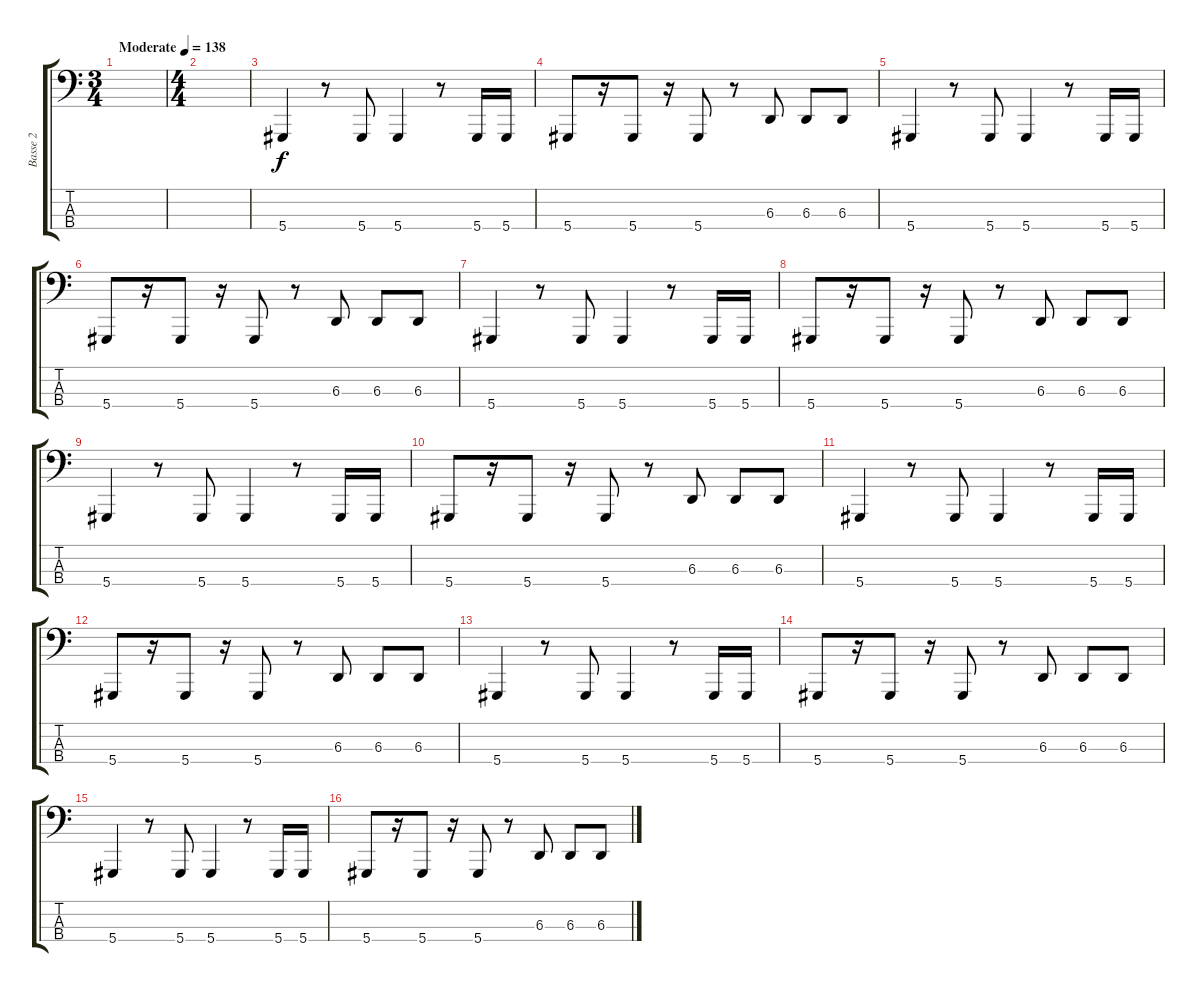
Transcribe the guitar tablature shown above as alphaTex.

\track ("Basse 2" "Basse 2") {instrument lead2sawtooth}
\staff {score tabs}
\tuning (Gb2 Db2 Ab1 Eb1) {hide}
\ts (3 4)
\tempo (138 "Moderate")
\clef f4
\ks c
|
\ts (4 4)
|
5.4.4 r.8 5.4.8 5.4.4 r.8 5.4.16 5.4.16 |
5.4.8 r.16 5.4.8 r.16 5.4.8 r.8 6.3.8 6.3.8 6.3.8 |
5.4.4 r.8 5.4.8 5.4.4 r.8 5.4.16 5.4.16 |
5.4.8 r.16 5.4.8 r.16 5.4.8 r.8 6.3.8 6.3.8 6.3.8 |
5.4.4 r.8 5.4.8 5.4.4 r.8 5.4.16 5.4.16 |
5.4.8 r.16 5.4.8 r.16 5.4.8 r.8 6.3.8 6.3.8 6.3.8 |
5.4.4 r.8 5.4.8 5.4.4 r.8 5.4.16 5.4.16 |
5.4.8 r.16 5.4.8 r.16 5.4.8 r.8 6.3.8 6.3.8 6.3.8 |
5.4.4 r.8 5.4.8 5.4.4 r.8 5.4.16 5.4.16 |
5.4.8 r.16 5.4.8 r.16 5.4.8 r.8 6.3.8 6.3.8 6.3.8 |
5.4.4 r.8 5.4.8 5.4.4 r.8 5.4.16 5.4.16 |
5.4.8 r.16 5.4.8 r.16 5.4.8 r.8 6.3.8 6.3.8 6.3.8 |
5.4.4 r.8 5.4.8 5.4.4 r.8 5.4.16 5.4.16 |
5.4.8 r.16 5.4.8 r.16 5.4.8 r.8 6.3.8 6.3.8 6.3.8
